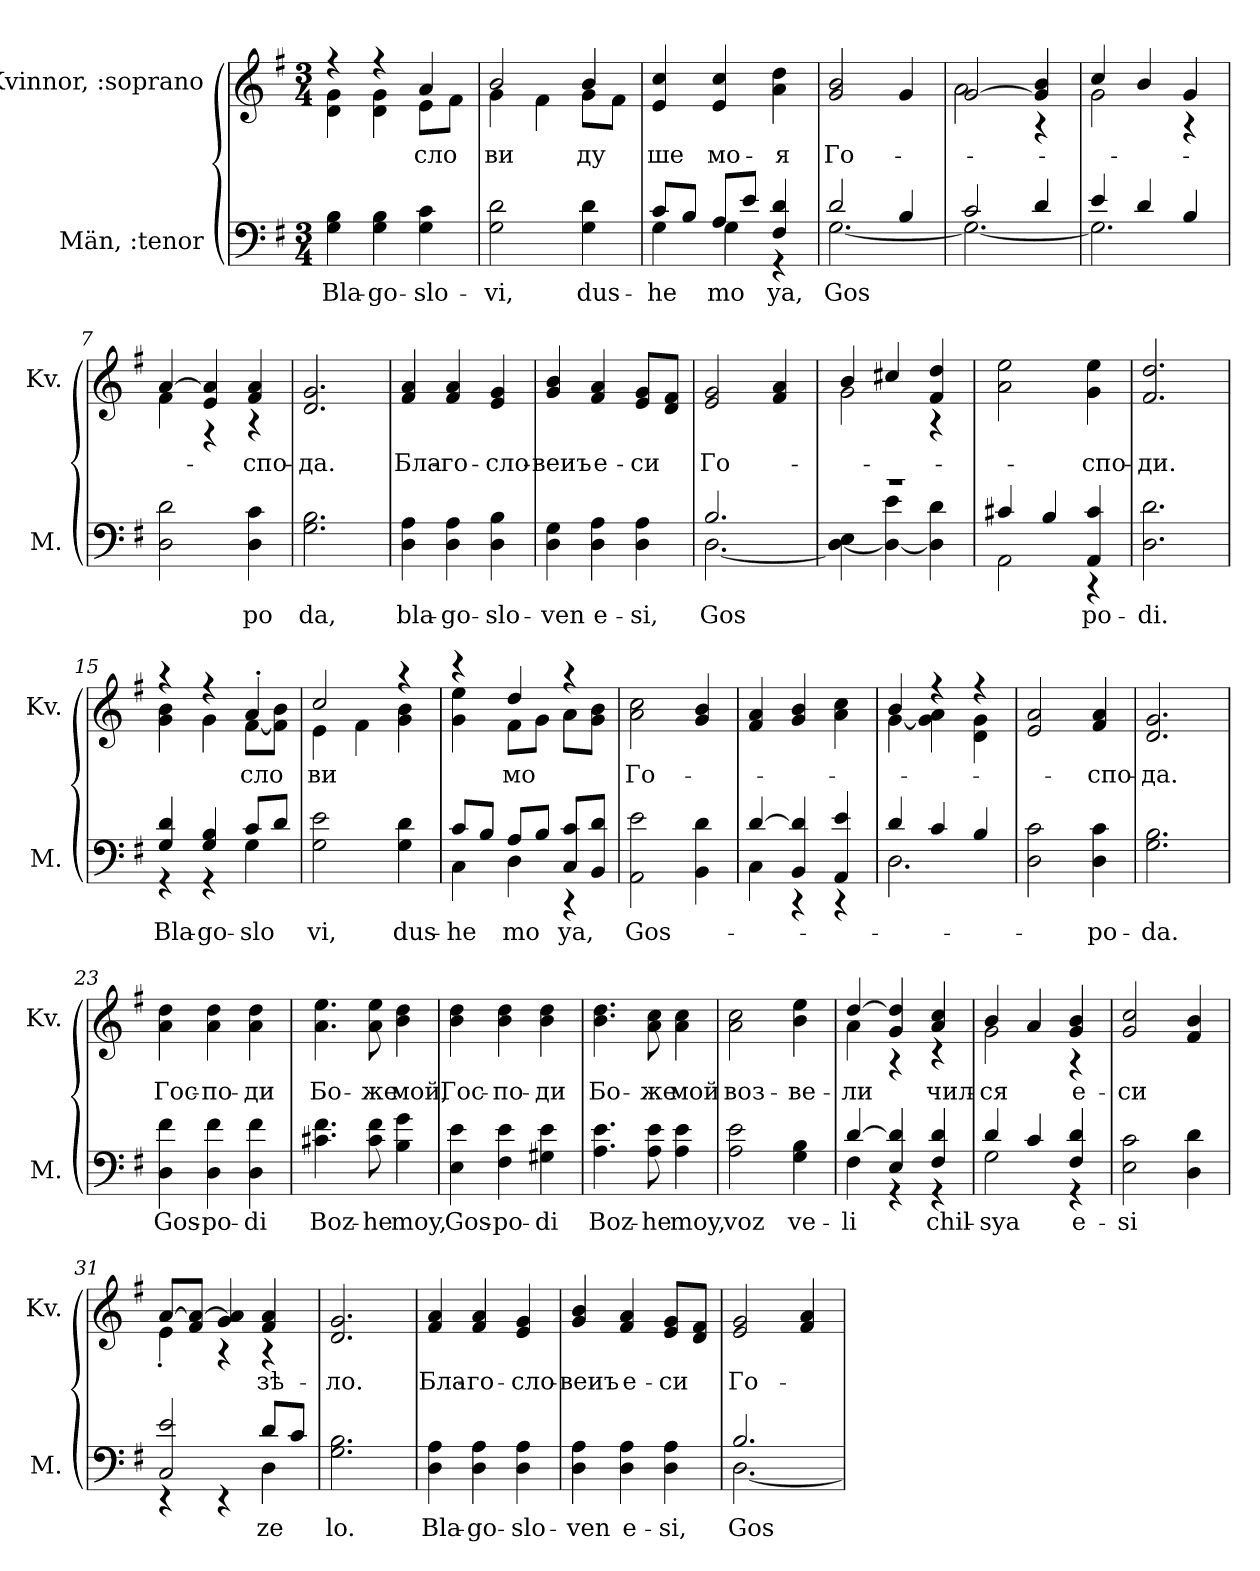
**kern	**text	**kern	**text
*part2	*part2	*part1	*part1
*staff2	*staff2	*staff1	*staff1
*I"Män, :tenor	*	*I"Kvinnor, :soprano	*
*I'M.	*	*I'Kv.	*
*clefF4	*	*clefG2	*
*k[f#]	*	*k[f#]	*
*M3/4	*	*M3/4	*
*MM92	*	*MM92	*
=1	=1	=1	=1
!	!LO:LY:b	!	!
*	*	*^	*
4G\ 4B\	Bla-	4r	4d\ 4g\	.
!	!LO:LY:b	!	!	!
4G\ 4B\	-go-	4r	4d\ 4g\	.
!	!LO:LY:b	!	!	!LO:LY:b
4G\ 4c\	-slo-	4a/	8e\L	сло
.	.	.	8f#\J	.
=2	=2	=2	=2	=2
!	!LO:LY:b	!	!	!LO:LY:b
2G\ 2d\	-vi,	2b/	4g\	ви
.	.	.	4f#\	.
!	!LO:LY:b	!	!	!LO:LY:b
4G\ 4d\	dus-	4b/	8g\L	ду
.	.	.	8f#\J	.
=3	=3	=3	=3	=3
!	!LO:LY:b	!	!	!LO:LY:b
*^	*	*v	*v	*
8c/L	4G\	he	4e/ 4cc/	-ше
8B/J	.	.	.	.
!	!	!LO:LY:b	!	!LO:LY:b
8A/L	4G\	mo	4e/ 4cc/	мо-
8e/J	.	.	.	.
!	!	!LO:LY:b	!	!LO:LY:b
4F#/ 4d/	4r	-ya,	4a\ 4dd\	-я
=4	=4	=4	=4	=4
!	!	!LO:LY:b	!	!LO:LY:b
2d/	[2.G\	Gos	2g/ 2b/	Го-
4B/	.	.	4g/	.
=5	=5	=5	=5	=5
*	*	*	*^	*
2c/	2.G\_	.	[2g/	2a\	.
4d/	.	.	4g/] 4b/	4r	.
=6	=6	=6	=6	=6	=6
4e/	2.G\]	.	4cc/	2g\	.
4d/	.	.	4b/	.	.
4B/	.	.	4g/	4r	.
*v	*v	*	*	*	*
=7	=7	=7	=7	=7
2D\ 2d\	.	[4a/	4f#\	.
.	.	4e/ 4a/]	4r	.
!	!LO:LY:b	!	!	!LO:LY:b
4D\ 4c\	-po	4f#/ 4a/	4r	-спо-
!!LO:LB:g=z
=8	=8	=8	=8	=8
!	!LO:LY:b	!	!	!LO:LY:b
*	*	*v	*v	*
2.G\ 2.B\	da,	2.d/ 2.g/	-да.
=9	=9	=9	=9
!	!LO:LY:b	!	!LO:LY:b
4D\ 4A\	bla-	4f#/ 4a/	Бла-
!	!LO:LY:b	!	!LO:LY:b
4D\ 4A\	-go-	4f#/ 4a/	-го-
!	!LO:LY:b	!	!LO:LY:b
4D\ 4B\	-slo-	4e/ 4g/	-сло-
=10	=10	=10	=10
!	!LO:LY:b	!	!LO:LY:b
4D\ 4G\	-ven	4g/ 4b/	-веиъ
!	!LO:LY:b	!	!LO:LY:b
4D\ 4A\	e-	4f#/ 4a/	е-
!	!LO:LY:b	!	!LO:LY:b
4D\ 4A\	-si,	8e/ 8g/L	-си
.	.	8d/ 8f#/J	.
=11	=11	=11	=11
!	!LO:LY:b	!	!LO:LY:b
*^	*	*	*
2.B/	[2.D\	Gos	2e/ 2g/	Го-
.	.	.	4f#/ 4a/	.
=12	=12	=12	=12	=12
*	*	*	*^	*
2.r	4D\_ 4E\	.	4b/	2g\	.
.	4D\_ 4e\	.	4cc#X/	.	.
.	4D\] 4d\	.	4f#/ 4dd/	4r	.
*	*	*	*v	*v	*
=13	=13	=13	=13	=13
4c#X/	2AA\	.	2a\ 2ee\	.
4B/	.	.	.	.
!	!	!LO:LY:b	!	!LO:LY:b
4AA/ 4c#/	4r	-po-	4g\ 4ee\	-спo-
=14	=14	=14	=14	=14
!	!	!LO:LY:b	!	!LO:LY:b
*v	*v	*	*	*
2.D\ 2.d\	-di.	2.f#/ 2.dd/	-ди.
=15	=15	=15	=15
!	!LO:LY:b	!	!
*^	*	*^	*
4G/ 4d/	4r	Bla-	4r	4g\ 4b\	.
!	!	!LO:LY:b	!	!	!
4G/ 4B/	4r	-go-	4r	4g\	.
!	!	!LO:LY:b	!	!	!LO:LY:b
8c/L	4G\	slo	4a'/	[8f#\L	сло
8d/J	.	.	.	8f#\] 8b\J	.
*v	*v	*	*	*	*
=16	=16	=16	=16	=16
!	!LO:LY:b	!	!	!LO:LY:b
2G\ 2e\	-vi,	2cc/	4e\	ви
.	.	.	4f#\	.
!	!LO:LY:b	!	!	!
4G\ 4d\	dus-	4r	4g\ 4b\	.
!!LO:LB:g=z	!!
=17	=17	=17	=17	=17
!	!LO:LY:b	!	!	!
*^	*	*	*	*
8c/L	4C\	he	4r	4g\ 4ee\	.
8B/J	.	.	.	.	.
!	!	!LO:LY:b	!	!	!LO:LY:b
8A/L	4D\	mo	4dd/	8f#\L	мо
8B/J	.	.	.	8g\J	.
!	!	!LO:LY:b	!	!	!
8C/ 8c/L	4r	ya,	4r	8a\L	.
8BB/ 8d/J	.	.	.	8g\ 8b\J	.
*v	*v	*	*	*	*
=18	=18	=18	=18	=18
!	!LO:LY:b	!	!	!LO:LY:b
*	*	*v	*v	*
2AA\ 2e\	Gos-	2a\ 2cc\	-Го-
4BB\ 4d\	.	4g/ 4b/	.
=19	=19	=19	=19
*^	*	*	*
[4d/	4C\	.	4f#/ 4a/	.
4BB/ 4d/]	4r	.	4g/ 4b/	.
4AA/ 4e/	4r	.	4a\ 4cc\	.
=20	=20	=20	=20	=20
*	*	*	*^	*
4d/	2.D\	.	4b/	[4g\	.
4c/	.	.	4r	4g\] 4a\	.
4B/	.	.	4r	4d\ 4g\	.
*v	*v	*	*	*	*
*	*	*v	*v	*
=21	=21	=21	=21
2D\ 2c\	.	2e/ 2a/	.
!	!LO:LY:b	!	!LO:LY:b
4D\ 4c\	-po-	4f#/ 4a/	-спо-
=22	=22	=22	=22
!	!LO:LY:b	!	!LO:LY:b
2.G\ 2.B\	-da.	2.d/ 2.g/	-да.
=23	=23	=23	=23
!	!LO:LY:b	!	!LO:LY:b
4D\ 4f#\	Gos-	4a\ 4dd\	Гос-
!	!LO:LY:b	!	!LO:LY:b
4D\ 4f#\	-po-	4a\ 4dd\	-по-
!	!LO:LY:b	!	!LO:LY:b
4D\ 4f#\	-di	4a\ 4dd\	-ди
=24	=24	=24	=24
!	!LO:LY:b	!	!LO:LY:b
4.c#X\ 4.f#\	Boz-	4.a\ 4.ee\	Бо-
!	!LO:LY:b	!	!LO:LY:b
8c#\ 8f#\	-he	8a\ 8ee\	-же
!	!LO:LY:b	!	!LO:LY:b
4B\ 4g\	moy,	4b\ 4dd\	мой,
=25	=25	=25	=25
!	!LO:LY:b	!	!LO:LY:b
4E\ 4e\	Gos-	4b\ 4dd\	Гос-
!	!LO:LY:b	!	!LO:LY:b
4F#\ 4e\	-po-	4b\ 4dd\	-по-
!	!LO:LY:b	!	!LO:LY:b
4G#X\ 4e\	-di	4b\ 4dd\	-ди
!!LO:LB:g=z
=26	=26	=26	=26
!	!LO:LY:b	!	!LO:LY:b
4.A\ 4.e\	Boz-	4.b\ 4.dd\	Бо-
!	!LO:LY:b	!	!LO:LY:b
8A\ 8e\	-he	8a\ 8cc\	-же
!	!LO:LY:b	!	!LO:LY:b
4A\ 4e\	moy,	4a\ 4cc\	мой
=27	=27	=27	=27
!	!LO:LY:b	!	!LO:LY:b
2A\ 2e\	voz	2a\ 2cc\	воз-
!	!LO:LY:b	!	!LO:LY:b
4G\ 4B\	ve-	4b\ 4ee\	-ве-
=28	=28	=28	=28
!	!LO:LY:b	!	!LO:LY:b
*^	*	*^	*
[4d/	4F#\	li	[4dd/	4a\	ли
4E/ 4d/]	4r	.	4g/ 4dd/]	4r	.
!	!	!LO:LY:b	!	!	!LO:LY:b
4F#/ 4d/	4r	-chil-	4a/ 4cc/	4r	-чил-
=29	=29	=29	=29	=29	=29
!	!	!LO:LY:b	!	!	!LO:LY:b
4d/	2G\	sya	4b/	2g\	ся
4c/	.	.	4a/	.	.
!	!	!LO:LY:b	!	!	!LO:LY:b
4F#/ 4d/	4r	e-	4g/ 4b/	4r	e-
=30	=30	=30	=30	=30	=30
!	!	!LO:LY:b	!	!	!LO:LY:b
*v	*v	*	*	*	*
*	*	*v	*v	*
2E\ 2c\	-si	2g/ 2cc/	-си
4D\ 4d\	.	4f#/ 4b/	.
=31	=31	=31	=31
*^	*	*^	*
2C/ 2e/	4r	.	[8a/L	4e'\	.
.	.	.	8f#/ 8a/_J	.	.
.	4r	.	4g/ 4a/]	4r	.
!	!	!LO:LY:b	!	!	!LO:LY:b
8d/L	4D\	ze	4f#/ 4a/	4r	зѣ-
8c/J	.	.	.	.	.
*v	*v	*	*	*	*
*	*	*v	*v	*
=32	=32	=32	=32
!	!LO:LY:b	!	!LO:LY:b
2.G\ 2.B\	-lo.	2.d/ 2.g/	-ло.
=33	=33	=33	=33
!	!LO:LY:b	!	!LO:LY:b
4D\ 4A\	Bla-	4f#/ 4a/	Бла-
!	!LO:LY:b	!	!LO:LY:b
4D\ 4A\	-go-	4f#/ 4a/	-го-
!	!LO:LY:b	!	!LO:LY:b
4D\ 4A\	-slo-	4e/ 4g/	-сло-
!!LO:PB:g=z
=34	=34	=34	=34
!	!LO:LY:b	!	!LO:LY:b
4D\ 4A\	-ven	4g/ 4b/	-веиъ
!	!LO:LY:b	!	!LO:LY:b
4D\ 4A\	e-	4f#/ 4a/	е-
!	!LO:LY:b	!	!LO:LY:b
4D\ 4A\	-si,	8e/ 8g/L	-си
.	.	8d/ 8f#/J	.
=35	=35	=35	=35
!	!LO:LY:b	!	!LO:LY:b
*^	*	*	*
2.B/	[2.D\	Gos	2e/ 2g/	Го-
.	.	.	4f#/ 4a/	.
*v	*v	*	*	*
=	=	=	=
*-	*-	*-	*-
